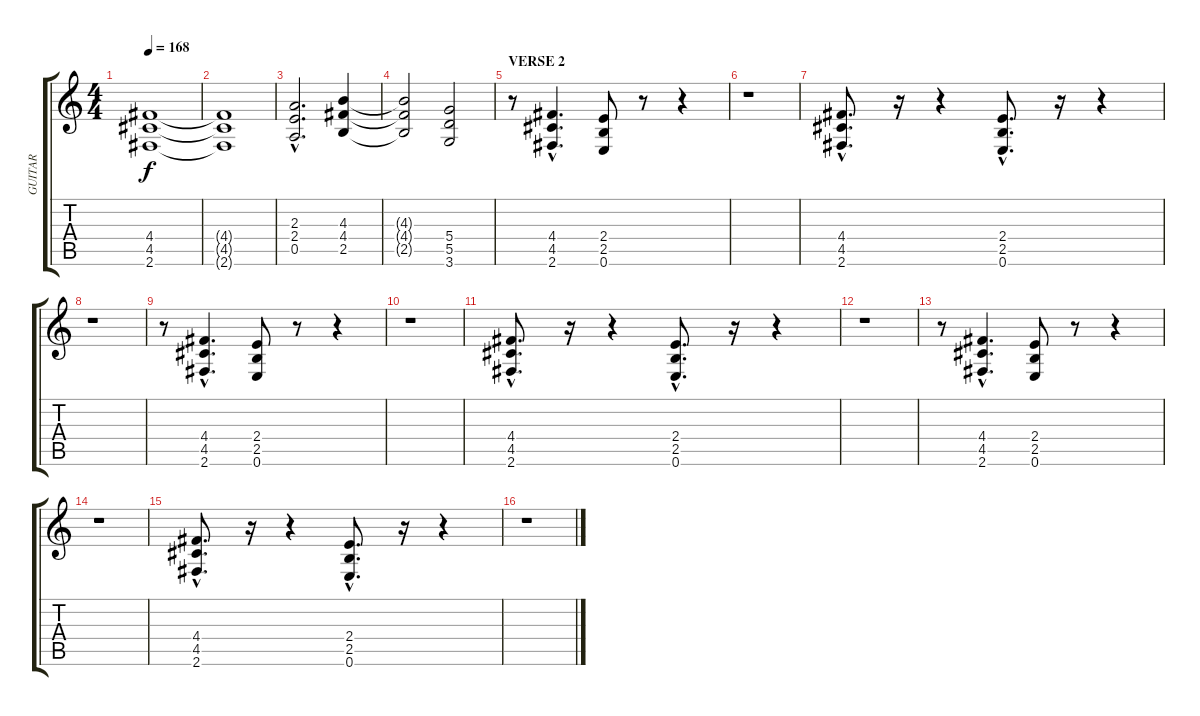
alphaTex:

\track ("GUITAR" "GUITAR") {instrument distortionguitar}
\staff {score tabs}
\tuning (E4 B3 G3 D3 A2 E2) {hide}
\ts (4 4)
\tempo 168
\clef g2
\ks c
(4.4 4.5 2.6).1{dy f} |
(4.4{t} 4.5{t} 2.6{t}).1 |
(2.3{hac} 2.4{hac} 0.5{hac}).2{d} (4.3 4.4 2.5).4 |
(4.3{t} 4.4{t} 2.5{t}).2 (5.4 5.5 3.6).2 |
\section ("" "VERSE 2")
r.8 (4.4{hac} 4.5{hac} 2.6{hac}).4{d} (2.4 2.5 0.6).8 r.8 r.4 |
r.1 |
(4.4{hac} 4.5{hac} 2.6{hac}).8{d} r.16 r.4 (2.4{hac} 2.5{hac} 0.6{hac}).8{d} r.16 r.4 |
r.1 |
r.8 (4.4{hac} 4.5{hac} 2.6{hac}).4{d} (2.4 2.5 0.6).8 r.8 r.4 |
r.1 |
(4.4{hac} 4.5{hac} 2.6{hac}).8{d} r.16 r.4 (2.4{hac} 2.5{hac} 0.6{hac}).8{d} r.16 r.4 |
r.1 |
r.8 (4.4{hac} 4.5{hac} 2.6{hac}).4{d} (2.4 2.5 0.6).8 r.8 r.4 |
r.1 |
(4.4{hac} 4.5{hac} 2.6{hac}).8{d} r.16 r.4 (2.4{hac} 2.5{hac} 0.6{hac}).8{d} r.16 r.4 |
r.1
